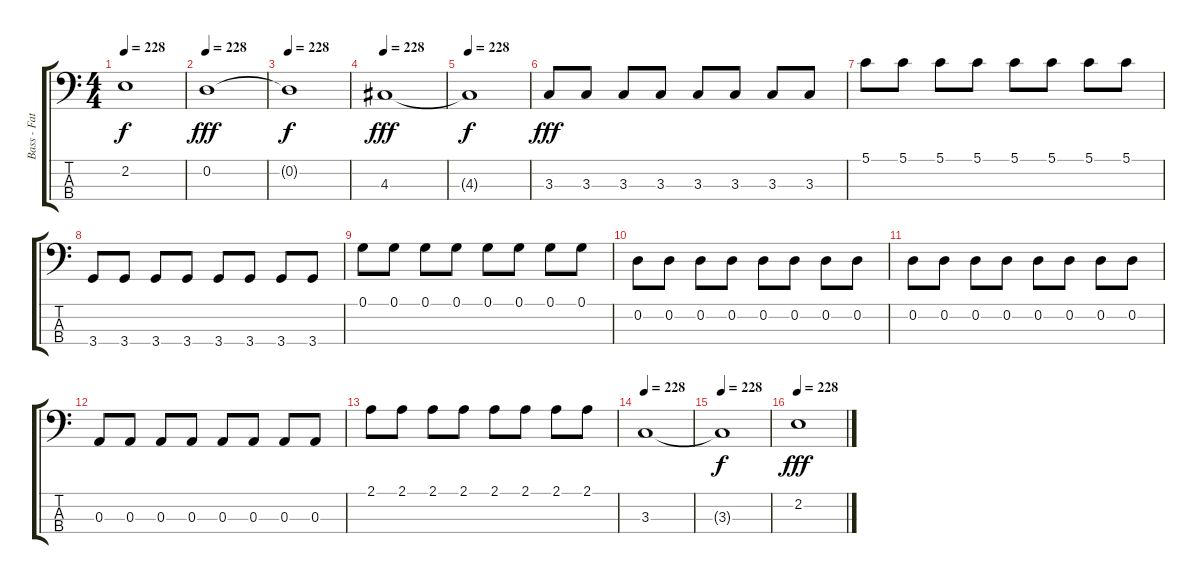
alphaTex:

\track ("Bass - Fat Mike" "Bass - Fat") {instrument electricbasspick}
\staff {score tabs}
\tuning (G2 D2 A1 E1) {hide}
\ts (4 4)
\tempo 228
\clef f4
\ks c
2.2{t}.1{dy f} |
\tempo 228
0.2.1{dy fff} |
\tempo 228
0.2{t}.1{dy f} |
\tempo 228
4.3.1{dy fff} |
\tempo 228
4.3{t}.1{dy f} |
3.3.8{dy fff} 3.3.8 3.3.8 3.3.8 3.3.8 3.3.8 3.3.8 3.3.8 |
5.1.8 5.1.8 5.1.8 5.1.8 5.1.8 5.1.8 5.1.8 5.1.8 |
3.4.8 3.4.8 3.4.8 3.4.8 3.4.8 3.4.8 3.4.8 3.4.8 |
0.1.8 0.1.8 0.1.8 0.1.8 0.1.8 0.1.8 0.1.8 0.1.8 |
0.2.8 0.2.8 0.2.8 0.2.8 0.2.8 0.2.8 0.2.8 0.2.8 |
0.2.8 0.2.8 0.2.8 0.2.8 0.2.8 0.2.8 0.2.8 0.2.8 |
0.3.8 0.3.8 0.3.8 0.3.8 0.3.8 0.3.8 0.3.8 0.3.8 |
2.1.8 2.1.8 2.1.8 2.1.8 2.1.8 2.1.8 2.1.8 2.1.8 |
\tempo 228
3.3.1 |
\tempo 228
3.3{t}.1{dy f} |
\tempo 228
2.2.1{dy fff}
